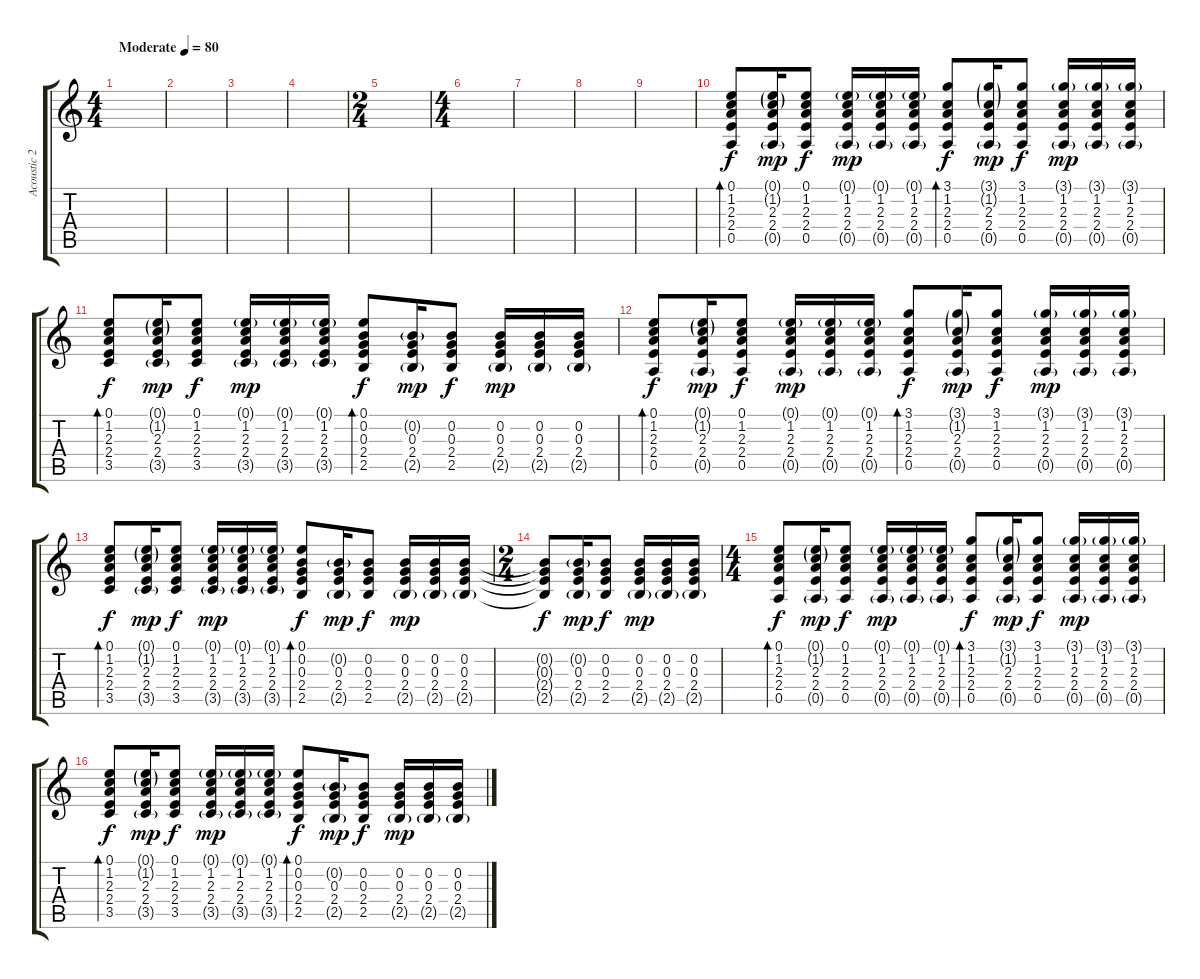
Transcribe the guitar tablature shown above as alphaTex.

\track ("Acoustic 2" "Acoustic 2") {instrument acousticguitarsteel}
\staff {score tabs}
\tuning (E4 B3 G3 D3 A2 E2) {hide}
\ts (4 4)
\tempo (80 "Moderate")
\clef g2
\ks c
|
|
|
|
\ts (2 4)
|
\ts (4 4)
|
|
|
|
(0.1 1.2 2.3 2.4 0.5).8{bd 60} (0.1{g} 1.2{g} 2.3 2.4 0.5{g}).16{dy mp} (0.1 1.2 2.3 2.4 0.5).8{dy f} (0.1{g} 1.2 2.3 2.4 0.5{g}).16{dy mp} (0.1{g} 1.2 2.3 2.4 0.5{g}).16 (0.1{g} 1.2 2.3 2.4 0.5{g}).16 (3.1 1.2 2.3 2.4 0.5).8{bd 60 dy f} (3.1{g} 1.2{g} 2.3 2.4 0.5{g}).16{dy mp} (3.1 1.2 2.3 2.4 0.5).8{dy f} (3.1{g} 1.2 2.3 2.4 0.5{g}).16{dy mp} (3.1{g} 1.2 2.3 2.4 0.5{g}).16 (3.1{g} 1.2 2.3 2.4 0.5{g}).16 |
(0.1 1.2 2.3 2.4 3.5).8{bd 60 dy f} (0.1{g} 1.2{g} 2.3 2.4 3.5{g}).16{dy mp} (0.1 1.2 2.3 2.4 3.5).8{dy f} (0.1{g} 1.2 2.3 2.4 3.5{g}).16{dy mp} (0.1{g} 1.2 2.3 2.4 3.5{g}).16 (0.1{g} 1.2 2.3 2.4 3.5{g}).16 (0.1 0.2 0.3 2.4 2.5).8{bd 60 dy f} (0.2{g} 0.3 2.4 2.5{g}).16{dy mp} (0.2 0.3 2.4 2.5).8{dy f} (0.2 0.3 2.4 2.5{g}).16{dy mp} (0.2 0.3 2.4 2.5{g}).16 (0.2 0.3 2.4 2.5{g}).16 |
(0.1 1.2 2.3 2.4 0.5).8{bd 60 dy f} (0.1{g} 1.2{g} 2.3 2.4 0.5{g}).16{dy mp} (0.1 1.2 2.3 2.4 0.5).8{dy f} (0.1{g} 1.2 2.3 2.4 0.5{g}).16{dy mp} (0.1{g} 1.2 2.3 2.4 0.5{g}).16 (0.1{g} 1.2 2.3 2.4 0.5{g}).16 (3.1 1.2 2.3 2.4 0.5).8{bd 60 dy f} (3.1{g} 1.2{g} 2.3 2.4 0.5{g}).16{dy mp} (3.1 1.2 2.3 2.4 0.5).8{dy f} (3.1{g} 1.2 2.3 2.4 0.5{g}).16{dy mp} (3.1{g} 1.2 2.3 2.4 0.5{g}).16 (3.1{g} 1.2 2.3 2.4 0.5{g}).16 |
(0.1 1.2 2.3 2.4 3.5).8{bd 60 dy f} (0.1{g} 1.2{g} 2.3 2.4 3.5{g}).16{dy mp} (0.1 1.2 2.3 2.4 3.5).8{dy f} (0.1{g} 1.2 2.3 2.4 3.5{g}).16{dy mp} (0.1{g} 1.2 2.3 2.4 3.5{g}).16 (0.1{g} 1.2 2.3 2.4 3.5{g}).16 (0.1 0.2 0.3 2.4 2.5).8{bd 60 dy f} (0.2{g} 0.3 2.4 2.5{g}).16{dy mp} (0.2 0.3 2.4 2.5).8{dy f} (0.2 0.3 2.4 2.5{g}).16{dy mp} (0.2 0.3 2.4 2.5{g}).16 (0.2 0.3 2.4 2.5{g}).16 |
\ts (2 4)
(0.2{t} 0.3{t} 2.4{t} 2.5{t}).8{dy f} (0.2{g} 0.3 2.4 2.5{g}).16{dy mp} (0.2 0.3 2.4 2.5).8{dy f} (0.2 0.3 2.4 2.5{g}).16{dy mp} (0.2 0.3 2.4 2.5{g}).16 (0.2 0.3 2.4 2.5{g}).16 |
\ts (4 4)
(0.1 1.2 2.3 2.4 0.5).8{bd 60 dy f} (0.1{g} 1.2{g} 2.3 2.4 0.5{g}).16{dy mp} (0.1 1.2 2.3 2.4 0.5).8{dy f} (0.1{g} 1.2 2.3 2.4 0.5{g}).16{dy mp} (0.1{g} 1.2 2.3 2.4 0.5{g}).16 (0.1{g} 1.2 2.3 2.4 0.5{g}).16 (3.1 1.2 2.3 2.4 0.5).8{bd 60 dy f} (3.1{g} 1.2{g} 2.3 2.4 0.5{g}).16{dy mp} (3.1 1.2 2.3 2.4 0.5).8{dy f} (3.1{g} 1.2 2.3 2.4 0.5{g}).16{dy mp} (3.1{g} 1.2 2.3 2.4 0.5{g}).16 (3.1{g} 1.2 2.3 2.4 0.5{g}).16 |
(0.1 1.2 2.3 2.4 3.5).8{bd 60 dy f} (0.1{g} 1.2{g} 2.3 2.4 3.5{g}).16{dy mp} (0.1 1.2 2.3 2.4 3.5).8{dy f} (0.1{g} 1.2 2.3 2.4 3.5{g}).16{dy mp} (0.1{g} 1.2 2.3 2.4 3.5{g}).16 (0.1{g} 1.2 2.3 2.4 3.5{g}).16 (0.1 0.2 0.3 2.4 2.5).8{bd 60 dy f} (0.2{g} 0.3 2.4 2.5{g}).16{dy mp} (0.2 0.3 2.4 2.5).8{dy f} (0.2 0.3 2.4 2.5{g}).16{dy mp} (0.2 0.3 2.4 2.5{g}).16 (0.2 0.3 2.4 2.5{g}).16
